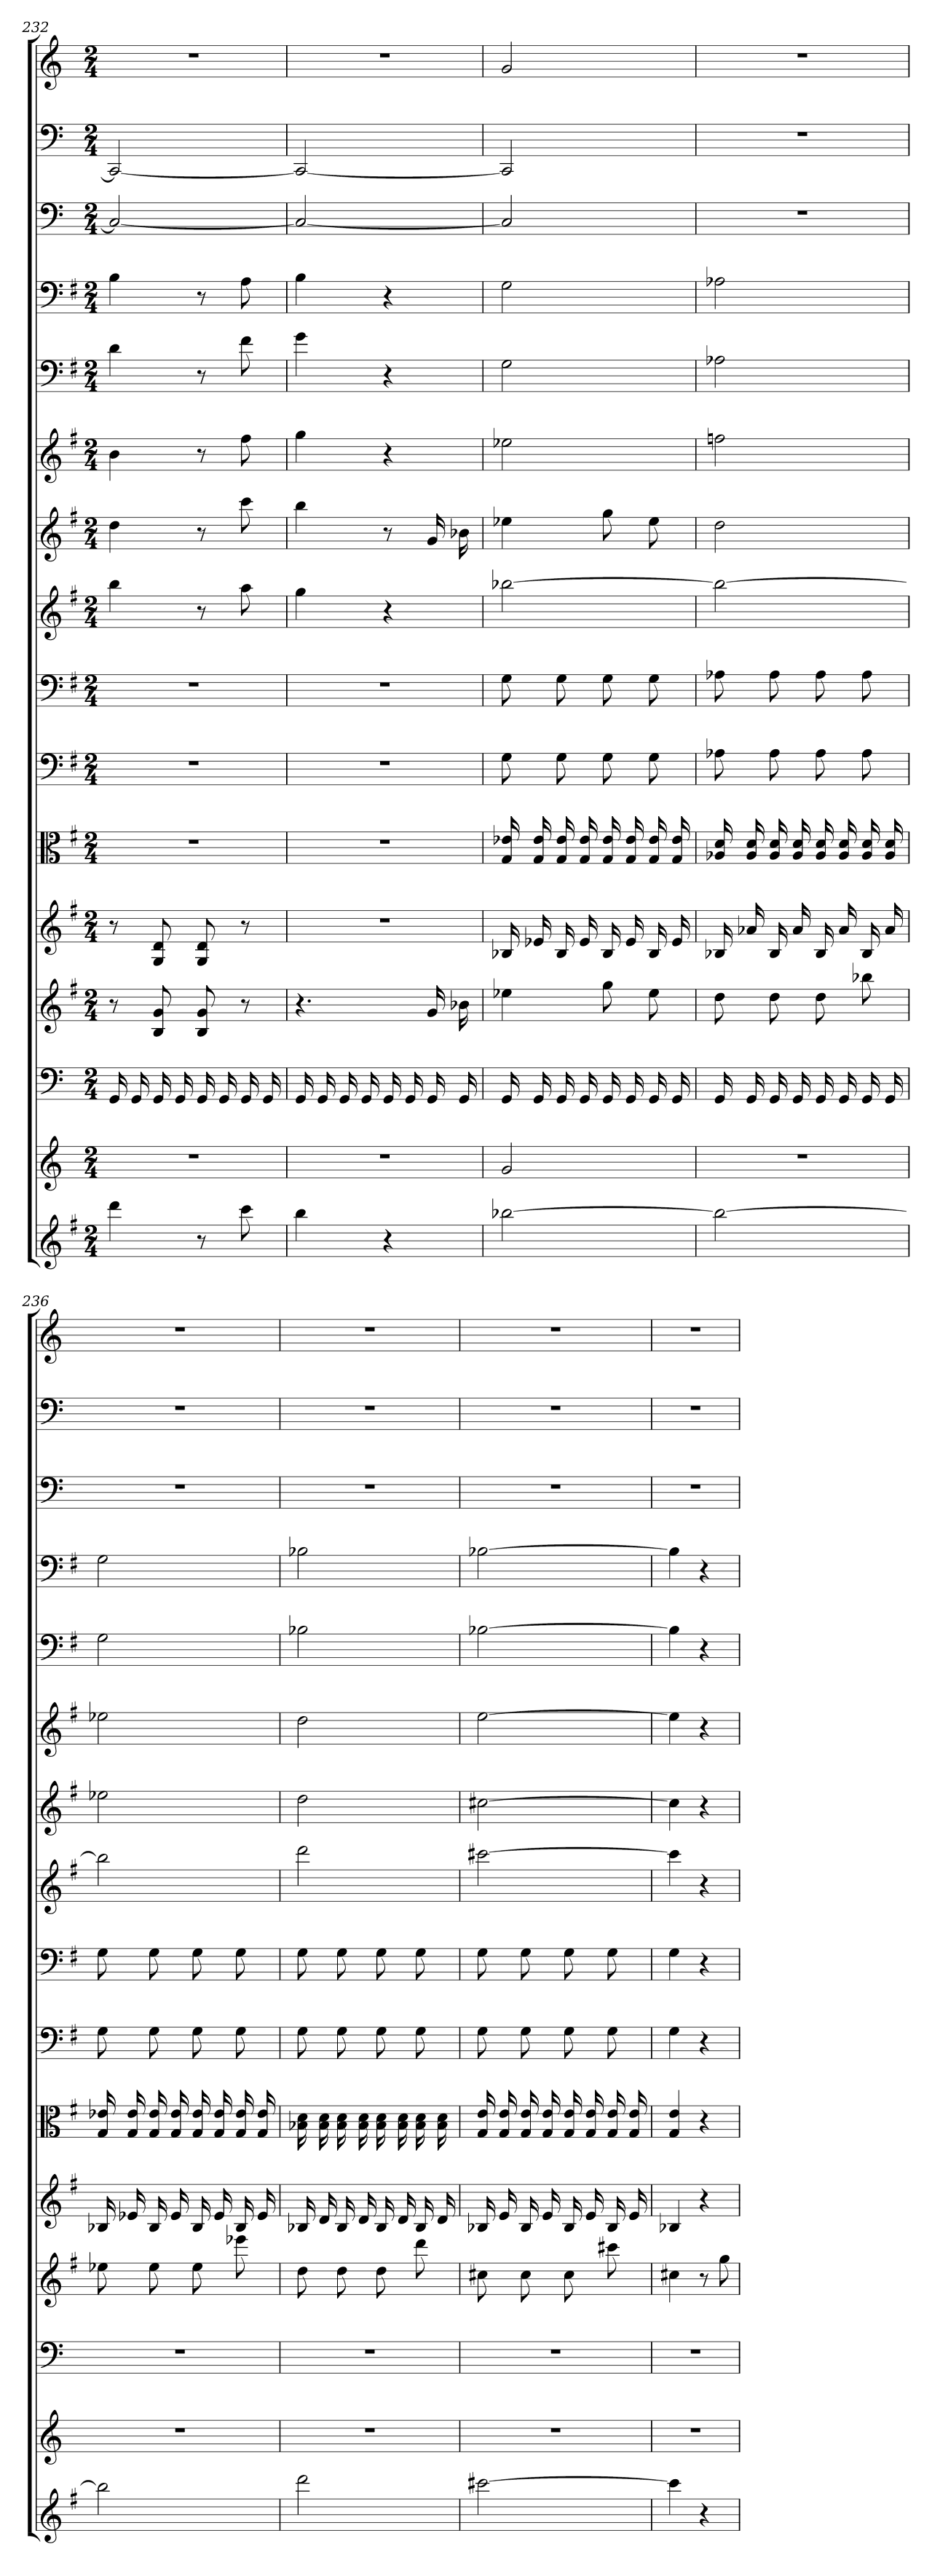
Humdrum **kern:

**kern	**kern	**kern	**kern	**kern	**kern	**kern	**kern	**kern	**kern	**kern	**kern	**kern	**kern	**kern	**kern
*part16	*part15	*part14	*part13	*part12	*part11	*part10	*part9	*part8	*part7	*part6	*part5	*part4	*part3	*part2	*part1
*staff16	*staff15	*staff14	*staff13	*staff12	*staff11	*staff10	*staff9	*staff8	*staff7	*staff6	*staff5	*staff4	*staff3	*staff2	*staff1
*	*	*clefF4	*	*	*clefC3	*clefF4	*clefF4	*	*	*	*clefF4	*clefF4	*	*	*
*k[f#]	*k[]	*k[]	*k[f#]	*k[f#]	*k[f#]	*k[f#]	*k[f#]	*k[f#]	*k[f#]	*k[f#]	*k[f#]	*k[f#]	*k[]	*k[]	*k[]
*M2/4	*M2/4	*M2/4	*M2/4	*M2/4	*M2/4	*M2/4	*M2/4	*M2/4	*M2/4	*M2/4	*M2/4	*M2/4	*M2/4	*M2/4	*M2/4
=232	=232	=232	=232	=232	=232	=232	=232	=232	=232	=232	=232	=232	=232	=232	=232
4ddd	2r	16GG	8r	8r	2r	2r	2r	4bb	4dd	4b	4d	4B	2C_	2CC_	2r
.	.	16GG	.	.	.	.	.	.	.	.	.	.	.	.	.
.	.	16GG	8B 8g	8G 8d	.	.	.	.	.	.	.	.	.	.	.
.	.	16GG	.	.	.	.	.	.	.	.	.	.	.	.	.
8r	.	16GG	8B 8g	8G 8d	.	.	.	8r	8r	8r	8r	8r	.	.	.
.	.	16GG	.	.	.	.	.	.	.	.	.	.	.	.	.
8ccc	.	16GG	8r	8r	.	.	.	8aa	8ccc	8ff#	8f#	8A	.	.	.
.	.	16GG	.	.	.	.	.	.	.	.	.	.	.	.	.
=233	=233	=233	=233	=233	=233	=233	=233	=233	=233	=233	=233	=233	=233	=233	=233
4bb	2r	16GG	4.r	2r	2r	2r	2r	4gg	4bb	4gg	4g	4B	2C_	2CC_	2r
.	.	16GG	.	.	.	.	.	.	.	.	.	.	.	.	.
.	.	16GG	.	.	.	.	.	.	.	.	.	.	.	.	.
.	.	16GG	.	.	.	.	.	.	.	.	.	.	.	.	.
4r	.	16GG	.	.	.	.	.	4r	8r	4r	4r	4r	.	.	.
.	.	16GG	.	.	.	.	.	.	.	.	.	.	.	.	.
.	.	16GG	16g	.	.	.	.	.	16g	.	.	.	.	.	.
.	.	16GG	16b-X	.	.	.	.	.	16b-X	.	.	.	.	.	.
=234	=234	=234	=234	=234	=234	=234	=234	=234	=234	=234	=234	=234	=234	=234	=234
[2bb-X	2g	16GG	4ee-X	16B-X	16G 16e-X	8G	8G	[2bb-X	4ee-X	2ee-X	2G	2G	2C]	2CC]	2g
.	.	16GG	.	16e-X	16G 16e-	.	.	.	.	.	.	.	.	.	.
.	.	16GG	.	16B-	16G 16e-	8G	8G	.	.	.	.	.	.	.	.
.	.	16GG	.	16e-	16G 16e-	.	.	.	.	.	.	.	.	.	.
.	.	16GG	8gg	16B-	16G 16e-	8G	8G	.	8gg	.	.	.	.	.	.
.	.	16GG	.	16e-	16G 16e-	.	.	.	.	.	.	.	.	.	.
.	.	16GG	8ee-	16B-	16G 16e-	8G	8G	.	8ee-	.	.	.	.	.	.
.	.	16GG	.	16e-	16G 16e-	.	.	.	.	.	.	.	.	.	.
=235	=235	=235	=235	=235	=235	=235	=235	=235	=235	=235	=235	=235	=235	=235	=235
2bb-_	2r	16GG	8dd	16B-X	16A-X 16d	8A-X	8A-X	2bb-_	2dd	2ffn	2A-X	2A-X	2r	2r	2r
.	.	16GG	.	16a-X	16A- 16d	.	.	.	.	.	.	.	.	.	.
.	.	16GG	8dd	16B-	16A- 16d	8A-	8A-	.	.	.	.	.	.	.	.
.	.	16GG	.	16a-	16A- 16d	.	.	.	.	.	.	.	.	.	.
.	.	16GG	8dd	16B-	16A- 16d	8A-	8A-	.	.	.	.	.	.	.	.
.	.	16GG	.	16a-	16A- 16d	.	.	.	.	.	.	.	.	.	.
.	.	16GG	8bb-X	16B-	16A- 16d	8A-	8A-	.	.	.	.	.	.	.	.
.	.	16GG	.	16a-	16A- 16d	.	.	.	.	.	.	.	.	.	.
=236	=236	=236	=236	=236	=236	=236	=236	=236	=236	=236	=236	=236	=236	=236	=236
2bb-]	2r	2r	8ee-X	16B-X	16G 16e-X	8G	8G	2bb-]	2ee-X	2ee-X	2G	2G	2r	2r	2r
.	.	.	.	16e-X	16G 16e-	.	.	.	.	.	.	.	.	.	.
.	.	.	8ee-	16B-	16G 16e-	8G	8G	.	.	.	.	.	.	.	.
.	.	.	.	16e-	16G 16e-	.	.	.	.	.	.	.	.	.	.
.	.	.	8ee-	16B-	16G 16e-	8G	8G	.	.	.	.	.	.	.	.
.	.	.	.	16e-	16G 16e-	.	.	.	.	.	.	.	.	.	.
.	.	.	8eee-X	16B-	16G 16e-	8G	8G	.	.	.	.	.	.	.	.
.	.	.	.	16e-	16G 16e-	.	.	.	.	.	.	.	.	.	.
=237	=237	=237	=237	=237	=237	=237	=237	=237	=237	=237	=237	=237	=237	=237	=237
2ddd	2r	2r	8dd	16B-X	16B-X 16d	8G	8G	2ddd	2dd	2dd	2B-X	2B-X	2r	2r	2r
.	.	.	.	16d	16B- 16d	.	.	.	.	.	.	.	.	.	.
.	.	.	8dd	16B-	16B- 16d	8G	8G	.	.	.	.	.	.	.	.
.	.	.	.	16d	16B- 16d	.	.	.	.	.	.	.	.	.	.
.	.	.	8dd	16B-	16B- 16d	8G	8G	.	.	.	.	.	.	.	.
.	.	.	.	16d	16B- 16d	.	.	.	.	.	.	.	.	.	.
.	.	.	8ddd	16B-	16B- 16d	8G	8G	.	.	.	.	.	.	.	.
.	.	.	.	16d	16B- 16d	.	.	.	.	.	.	.	.	.	.
=238	=238	=238	=238	=238	=238	=238	=238	=238	=238	=238	=238	=238	=238	=238	=238
[2ccc#X	2r	2r	8cc#X	16B-X	16G 16e	8G	8G	[2ccc#X	[2cc#X	[2ee	[2B-X	[2B-X	2r	2r	2r
.	.	.	.	16e	16G 16e	.	.	.	.	.	.	.	.	.	.
.	.	.	8cc#	16B-	16G 16e	8G	8G	.	.	.	.	.	.	.	.
.	.	.	.	16e	16G 16e	.	.	.	.	.	.	.	.	.	.
.	.	.	8cc#	16B-	16G 16e	8G	8G	.	.	.	.	.	.	.	.
.	.	.	.	16e	16G 16e	.	.	.	.	.	.	.	.	.	.
.	.	.	8ccc#X	16B-	16G 16e	8G	8G	.	.	.	.	.	.	.	.
.	.	.	.	16e	16G 16e	.	.	.	.	.	.	.	.	.	.
=239	=239	=239	=239	=239	=239	=239	=239	=239	=239	=239	=239	=239	=239	=239	=239
4ccc#]	2r	2r	4cc#X	4B-X	4G 4e	4G	4G	4ccc#]	4cc#]	4ee]	4B-]	4B-]	2r	2r	2r
4r	.	.	8r	4r	4r	4r	4r	4r	4r	4r	4r	4r	.	.	.
.	.	.	8gg	.	.	.	.	.	.	.	.	.	.	.	.
=	=	=	=	=	=	=	=	=	=	=	=	=	=	=	=
*-	*-	*-	*-	*-	*-	*-	*-	*-	*-	*-	*-	*-	*-	*-	*-
